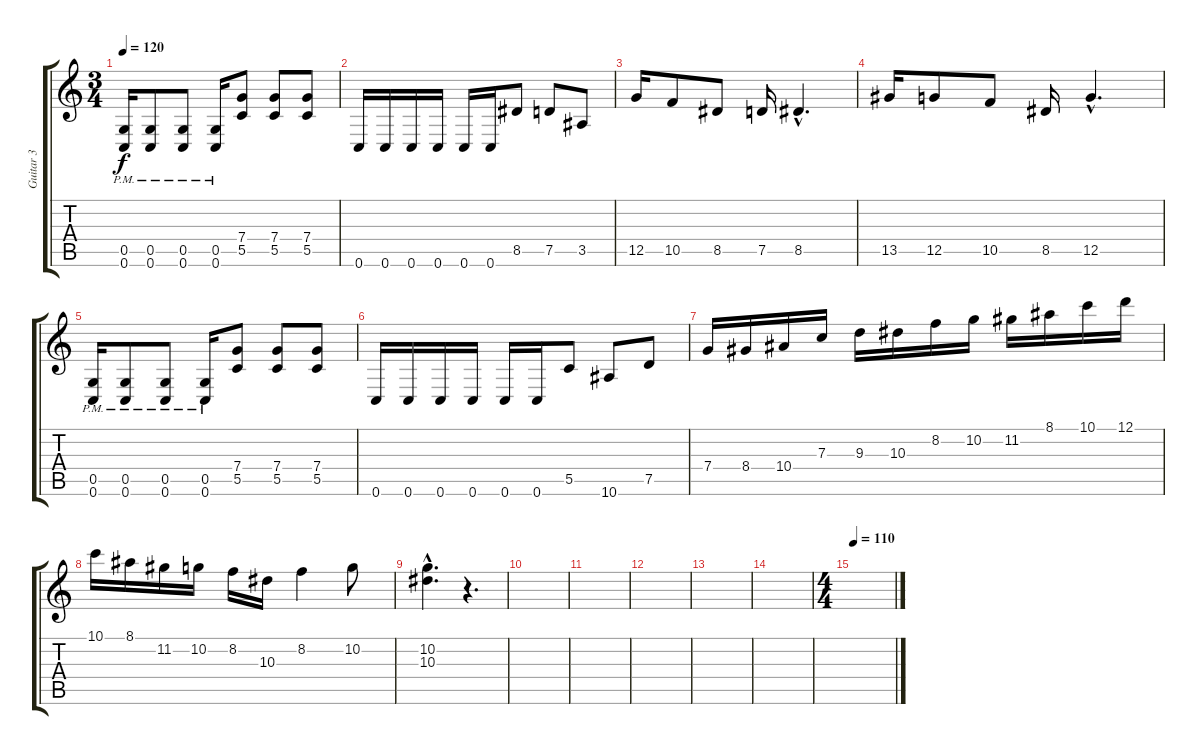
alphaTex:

\track ("Guitar 3" "Guitar 3") {instrument distortionguitar}
\staff {score tabs}
\tuning (D4 A3 F3 C3 G2 C2) {hide}
\ts (3 4)
\tempo 120
\clef g2
\ks c
(0.5{pm} 0.6{pm}).16{dy f} (0.5{pm} 0.6{pm}).8 (0.5{pm} 0.6{pm}).8 (0.5{pm} 0.6{pm}).16 (7.4 5.5).8 (7.4 5.5).8 (7.4 5.5).8 |
0.6.16 0.6.16 0.6.16 0.6.16 0.6.16 0.6.16 8.5.8 7.5.8 3.5.8 |
12.5.16 10.5.8 8.5.8 7.5.16 8.5{hac}.4{d} |
13.5.16 12.5.8 10.5.8 8.5.16 12.5{hac}.4{d} |
(0.5{pm} 0.6{pm}).16 (0.5{pm} 0.6{pm}).8 (0.5{pm} 0.6{pm}).8 (0.5{pm} 0.6{pm}).16 (7.4 5.5).8 (7.4 5.5).8 (7.4 5.5).8 |
0.6.16 0.6.16 0.6.16 0.6.16 0.6.16 0.6.16 5.5.8 10.6.8 7.5.8 |
7.4.16 8.4.16 10.4.16 7.3.16 9.3.16 10.3.16 8.2.16 10.2.16 11.2.16 8.1.16 10.1.16 12.1.16 |
10.1.16 8.1.16 11.2.16 10.2.16 8.2.16 10.3.16 8.2.4 10.2.8 |
(10.2{hac} 10.3{hac}).4{d} r.4{d} |
|
|
|
|
|
\ts (4 4)
\tempo 110
